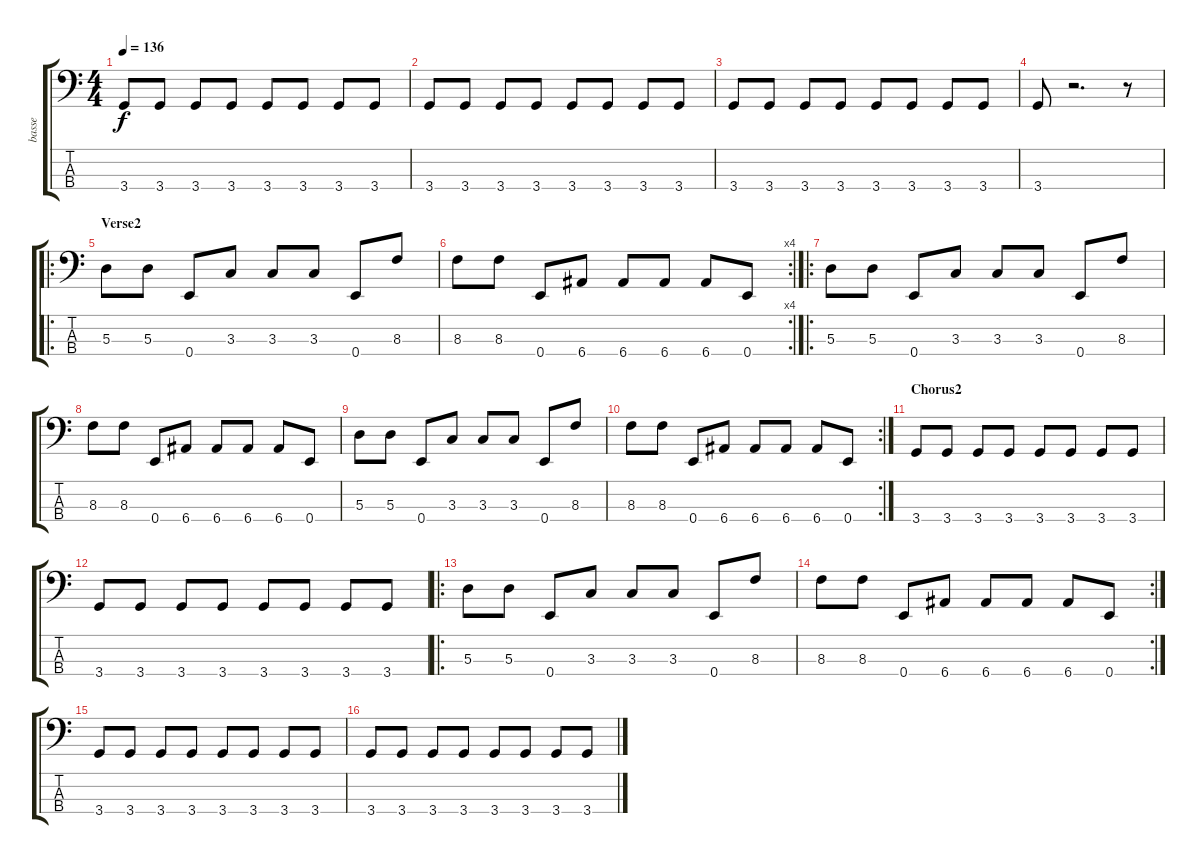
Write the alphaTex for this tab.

\track ("basse" "basse") {instrument electricbasspick}
\staff {score tabs}
\tuning (G2 D2 A1 E1) {hide}
\ts (4 4)
\tempo 136
\clef f4
\ks c
3.4.8{dy f} 3.4.8 3.4.8 3.4.8 3.4.8 3.4.8 3.4.8 3.4.8 |
3.4.8 3.4.8 3.4.8 3.4.8 3.4.8 3.4.8 3.4.8 3.4.8 |
3.4.8 3.4.8 3.4.8 3.4.8 3.4.8 3.4.8 3.4.8 3.4.8 |
3.4.8 r.2{d} r.8 |
\ro
\section ("" "Verse2")
5.3.8 5.3.8 0.4.8 3.3.8 3.3.8 3.3.8 0.4.8 8.3.8 |
\rc 4
8.3.8 8.3.8 0.4.8 6.4.8 6.4.8 6.4.8 6.4.8 0.4.8 |
\ro
5.3.8 5.3.8 0.4.8 3.3.8 3.3.8 3.3.8 0.4.8 8.3.8 |
8.3.8 8.3.8 0.4.8 6.4.8 6.4.8 6.4.8 6.4.8 0.4.8 |
5.3.8 5.3.8 0.4.8 3.3.8 3.3.8 3.3.8 0.4.8 8.3.8 |
\rc 2
8.3.8 8.3.8 0.4.8 6.4.8 6.4.8 6.4.8 6.4.8 0.4.8 |
\section ("" "Chorus2")
3.4.8 3.4.8 3.4.8 3.4.8 3.4.8 3.4.8 3.4.8 3.4.8 |
3.4.8 3.4.8 3.4.8 3.4.8 3.4.8 3.4.8 3.4.8 3.4.8 |
\ro
5.3.8 5.3.8 0.4.8 3.3.8 3.3.8 3.3.8 0.4.8 8.3.8 |
\rc 2
8.3.8 8.3.8 0.4.8 6.4.8 6.4.8 6.4.8 6.4.8 0.4.8 |
3.4.8 3.4.8 3.4.8 3.4.8 3.4.8 3.4.8 3.4.8 3.4.8 |
3.4.8 3.4.8 3.4.8 3.4.8 3.4.8 3.4.8 3.4.8 3.4.8
